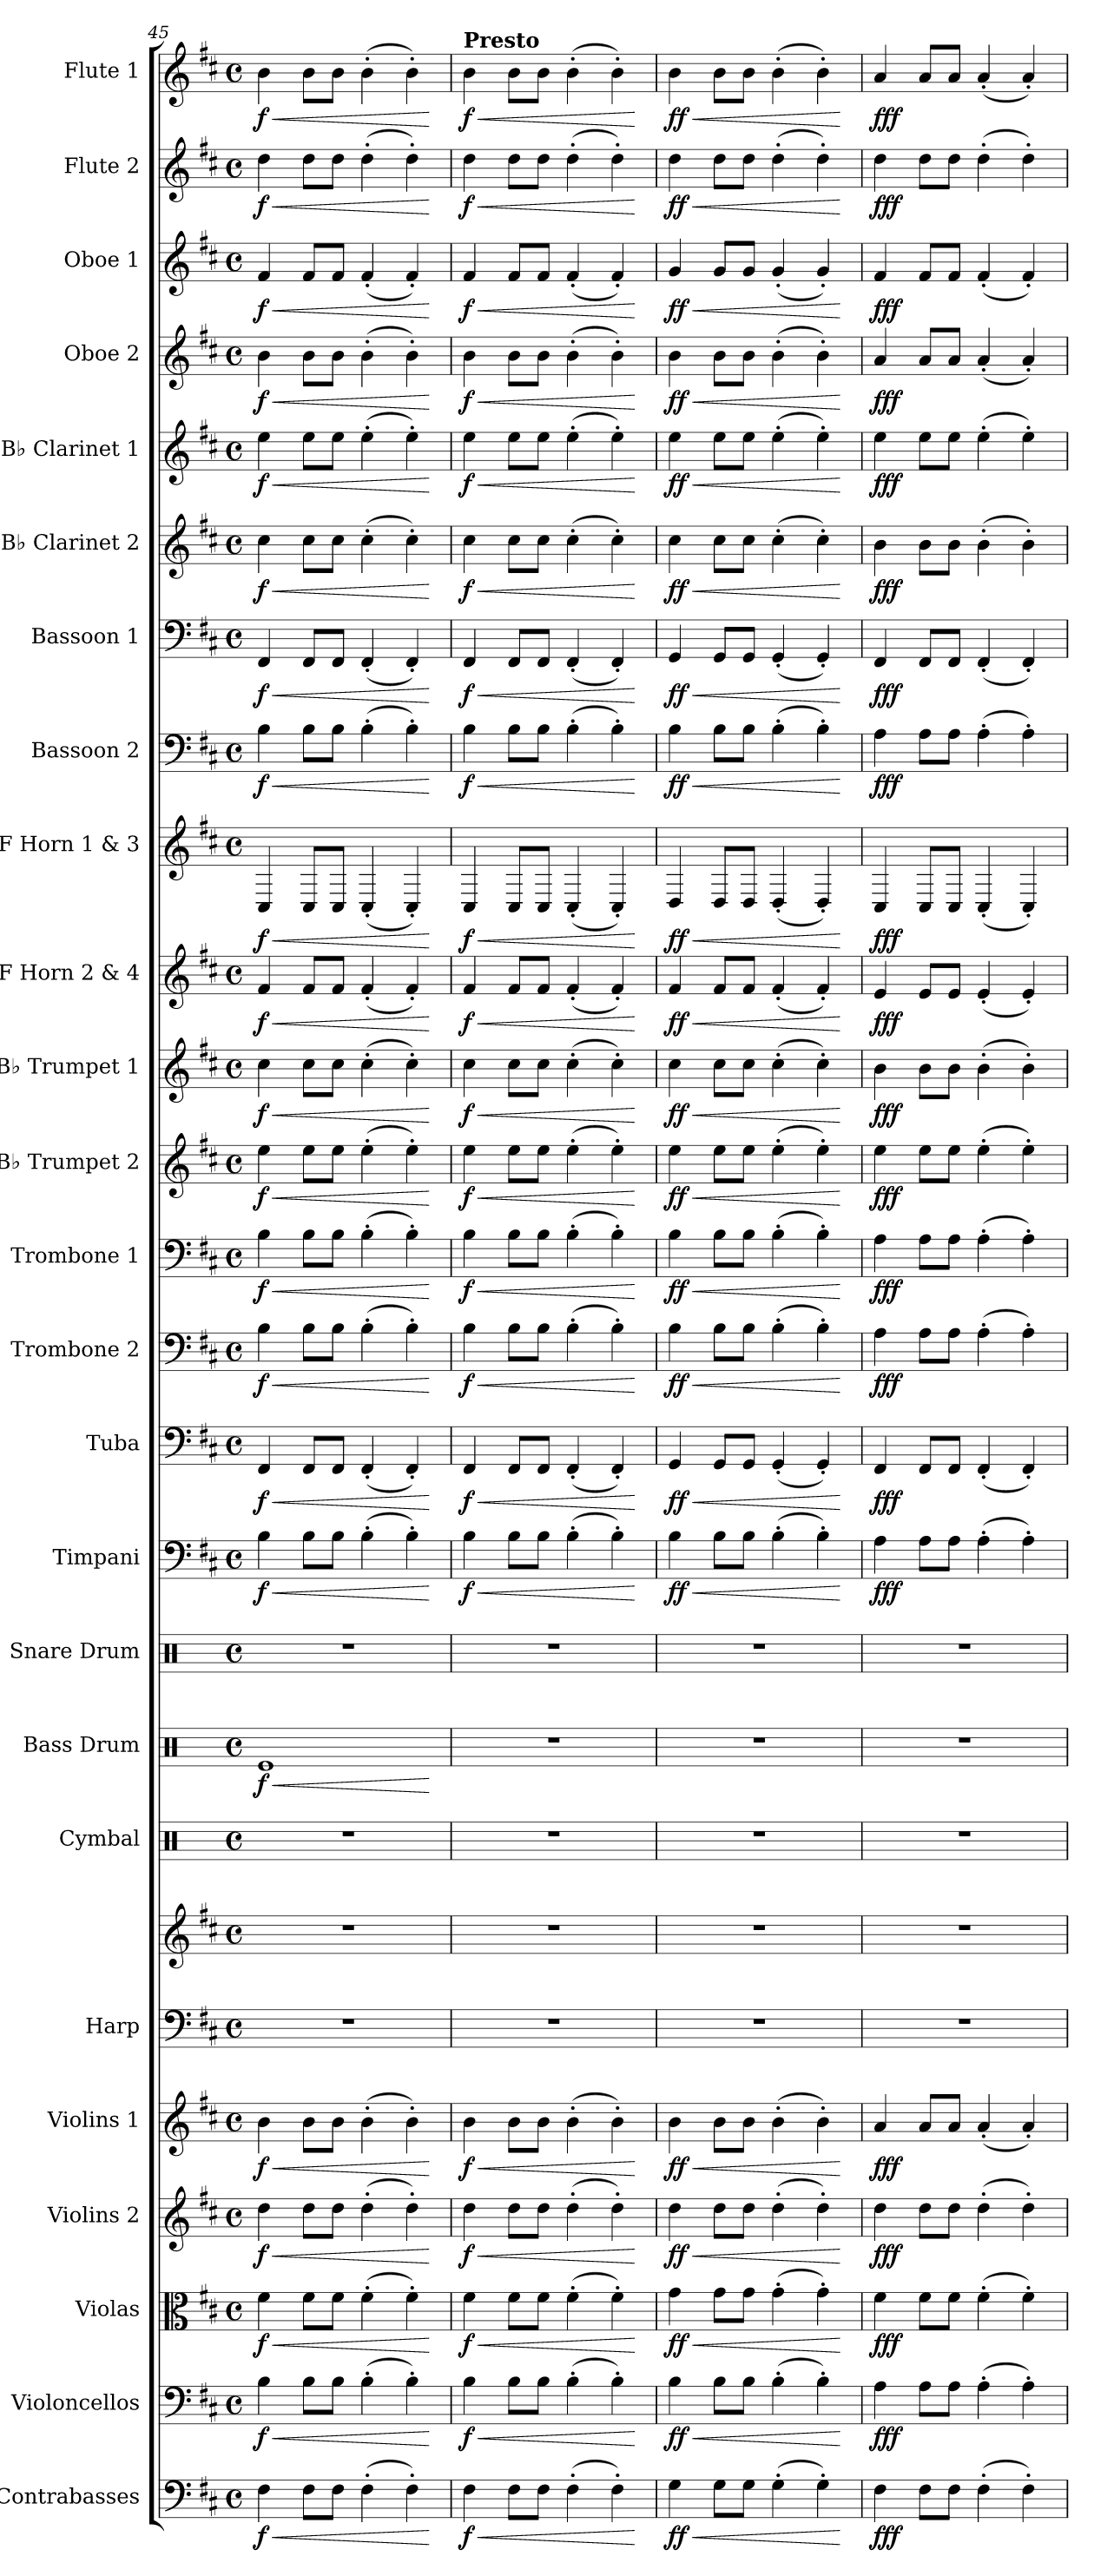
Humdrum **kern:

**kern	**dynam	**kern	**dynam	**kern	**dynam	**kern	**dynam	**kern	**dynam	**kern	**kern	**kern	**kern	**dynam	**kern	**kern	**dynam	**kern	**dynam	**kern	**dynam	**kern	**dynam	**kern	**dynam	**kern	**dynam	**kern	**dynam	**kern	**dynam	**kern	**dynam	**kern	**dynam	**kern	**dynam	**kern	**dynam	**kern	**dynam	**kern	**dynam	**kern	**dynam	**kern	**dynam
*part25	*part25	*part24	*part24	*part23	*part23	*part22	*part22	*part21	*part21	*part20	*part20	*part19	*part18	*part18	*part17	*part16	*part16	*part15	*part15	*part14	*part14	*part13	*part13	*part12	*part12	*part11	*part11	*part10	*part10	*part9	*part9	*part8	*part8	*part7	*part7	*part6	*part6	*part5	*part5	*part4	*part4	*part3	*part3	*part2	*part2	*part1	*part1
*staff26	*staff26	*staff25	*staff25	*staff24	*staff24	*staff23	*staff23	*staff22	*staff22	*staff21	*staff20	*staff19	*staff18	*staff18	*staff17	*staff16	*staff16	*staff15	*staff15	*staff14	*staff14	*staff13	*staff13	*staff12	*staff12	*staff11	*staff11	*staff10	*staff10	*staff9	*staff9	*staff8	*staff8	*staff7	*staff7	*staff6	*staff6	*staff5	*staff5	*staff4	*staff4	*staff3	*staff3	*staff2	*staff2	*staff1	*staff1
*I"Contrabasses	*	*I"Violoncellos	*	*I"Violas	*	*I"Violins 2	*	*I"Violins 1	*	*I"Harp	*	*I"Cymbal	*I"Bass Drum	*	*I"Snare Drum	*I"Timpani	*	*I"Tuba	*	*I"Trombone 2	*	*I"Trombone 1	*	*I"B♭ Trumpet 2	*	*I"B♭ Trumpet 1	*	*I"F Horn 2 &amp; 4	*	*I"F Horn 1 &amp; 3	*	*I"Bassoon 2	*	*I"Bassoon 1	*	*I"B♭ Clarinet 2	*	*I"B♭ Clarinet 1	*	*I"Oboe 2	*	*I"Oboe 1	*	*I"Flute 2	*	*I"Flute 1	*
*I'Cbs.	*	*I'Vcs.	*	*I'Vlas.	*	*I'Vlns. 2	*	*I'Vlns. 1	*	*I'Hrp.	*	*I'Cym.	*I'B. Dr.	*	*I'Sn. Dr.	*I'Timp.	*	*I'Tba.	*	*I'Tbn. 2	*	*I'Tbn. 1	*	*I'B♭ Tpt. 2	*	*I'B♭ Tpt. 1	*	*I'F Hn. 2 4	*	*I'F Hn. 1 3	*	*I'Bsn. 2	*	*I'Bsn. 1	*	*I'B♭ Cl. 2	*	*I'B♭ Cl. 1	*	*I'Ob. 2	*	*I'Ob. 1	*	*I'Fl. 2	*	*I'Fl. 1	*
*clefF4	*	*clefF4	*	*clefC3	*	*clefG2	*	*clefG2	*	*clefF4	*clefG2	*clefX	*clefX	*	*clefX	*clefF4	*	*clefF4	*	*clefF4	*	*clefF4	*	*clefG2	*	*clefG2	*	*clefG2	*	*clefG2	*	*clefF4	*	*clefF4	*	*clefG2	*	*clefG2	*	*clefG2	*	*clefG2	*	*clefG2	*	*clefG2	*
*ITrd7c12	*	*	*	*	*	*	*	*	*	*	*	*	*	*	*	*	*	*	*	*	*	*	*	*ITrd1c2	*	*ITrd1c2	*	*ITrd4c7	*	*ITrd4c7	*	*	*	*	*	*ITrd1c2	*	*ITrd1c2	*	*	*	*	*	*	*	*	*
*k[f#c#]	*	*k[f#c#]	*	*k[f#c#]	*	*k[f#c#]	*	*k[f#c#]	*	*k[f#c#]	*k[f#c#]	*k[]	*k[]	*	*k[]	*k[f#c#]	*	*k[f#c#]	*	*k[f#c#]	*	*k[f#c#]	*	*k[]	*	*k[]	*	*k[f#]	*	*k[f#]	*	*k[f#c#]	*	*k[f#c#]	*	*k[]	*	*k[]	*	*k[f#c#]	*	*k[f#c#]	*	*k[f#c#]	*	*k[f#c#]	*
*M4/4	*	*M4/4	*	*M4/4	*	*M4/4	*	*M4/4	*	*M4/4	*M4/4	*M4/4	*M4/4	*	*M4/4	*M4/4	*	*M4/4	*	*M4/4	*	*M4/4	*	*M4/4	*	*M4/4	*	*M4/4	*	*M4/4	*	*M4/4	*	*M4/4	*	*M4/4	*	*M4/4	*	*M4/4	*	*M4/4	*	*M4/4	*	*M4/4	*
*met(c)	*	*met(c)	*	*met(c)	*	*met(c)	*	*met(c)	*	*met(c)	*met(c)	*met(c)	*met(c)	*	*met(c)	*met(c)	*	*met(c)	*	*met(c)	*	*met(c)	*	*met(c)	*	*met(c)	*	*met(c)	*	*met(c)	*	*met(c)	*	*met(c)	*	*met(c)	*	*met(c)	*	*met(c)	*	*met(c)	*	*met(c)	*	*met(c)	*
=45	=45	=45	=45	=45	=45	=45	=45	=45	=45	=45	=45	=45	=45	=45	=45	=45	=45	=45	=45	=45	=45	=45	=45	=45	=45	=45	=45	=45	=45	=45	=45	=45	=45	=45	=45	=45	=45	=45	=45	=45	=45	=45	=45	=45	=45	=45	=45
!	!LO:HP:b	!	!LO:HP:b	!	!LO:HP:b	!	!LO:HP:b	!	!LO:HP:b	!	!	!	!	!LO:HP:b	!	!	!LO:HP:b	!	!LO:HP:b	!	!LO:HP:b	!	!LO:HP:b	!	!LO:HP:b	!	!LO:HP:b	!	!LO:HP:b	!	!LO:HP:b	!	!LO:HP:b	!	!LO:HP:b	!	!LO:HP:b	!	!LO:HP:b	!	!LO:HP:b	!	!LO:HP:b	!	!LO:HP:b	!	!LO:HP:b
!	!LO:DY:n=1:b	!	!LO:DY:n=1:b	!	!LO:DY:n=1:b	!	!LO:DY:n=1:b	!	!LO:DY:n=1:b	!	!	!	!	!LO:DY:n=1:b	!	!	!LO:DY:n=1:b	!	!LO:DY:n=1:b	!	!LO:DY:n=1:b	!	!LO:DY:n=1:b	!	!LO:DY:n=1:b	!	!LO:DY:n=1:b	!	!LO:DY:n=1:b	!	!LO:DY:n=1:b	!	!LO:DY:n=1:b	!	!LO:DY:n=1:b	!	!LO:DY:n=1:b	!	!LO:DY:n=1:b	!	!LO:DY:n=1:b	!	!LO:DY:n=1:b	!	!LO:DY:n=1:b	!	!LO:DY:n=1:b
4FF#\	< f	4B\	< f	4f#\	< f	4dd\	< f	4b\	< f	1r	1r	1r	1Re	< f	1r	4B\	< f	4FF#/	< f	4B\	< f	4B\	< f	4dd\	< f	4b\	< f	4B/	< f	4FF#/	< f	4B\	< f	4FF#/	< f	4b\	< f	4dd\	< f	4b\	< f	4f#/	< f	4dd\	< f	4b\	< f
8FF#\L	.	8B\L	.	8f#\L	.	8dd\L	.	8b\L	.	.	.	.	.	.	.	8B\L	.	8FF#/L	.	8B\L	.	8B\L	.	8dd\L	.	8b\L	.	8B/L	.	8FF#/L	.	8B\L	.	8FF#/L	.	8b\L	.	8dd\L	.	8b\L	.	8f#/L	.	8dd\L	.	8b\L	.
8FF#\J	.	8B\J	.	8f#\J	.	8dd\J	.	8b\J	.	.	.	.	.	.	.	8B\J	.	8FF#/J	.	8B\J	.	8B\J	.	8dd\J	.	8b\J	.	8B/J	.	8FF#/J	.	8B\J	.	8FF#/J	.	8b\J	.	8dd\J	.	8b\J	.	8f#/J	.	8dd\J	.	8b\J	.
(>4FF#'\	.	(>4B'\	.	(>4f#'\	.	(>4dd'\	.	(>4b'\	.	.	.	.	.	.	.	(>4B'\	.	(<4FF#'/	.	(>4B'\	.	(>4B'\	.	(>4dd'\	.	(>4b'\	.	(<4B'/	.	(<4FF#'/	.	(>4B'\	.	(<4FF#'/	.	(>4b'\	.	(>4dd'\	.	(>4b'\	.	(<4f#'/	.	(>4dd'\	.	(>4b'\	.
4FF#'\)	.	4B'\)	.	4f#'\)	.	4dd'\)	.	4b'\)	.	.	.	.	.	.	.	4B'\)	.	4FF#'/)	.	4B'\)	.	4B'\)	.	4dd'\)	.	4b'\)	.	4B'/)	.	4FF#'/)	.	4B'\)	.	4FF#'/)	.	4b'\)	.	4dd'\)	.	4b'\)	.	4f#'/)	.	4dd'\)	.	4b'\)	.
.	[	.	[	.	[	.	[	.	[	.	.	.	.	[	.	.	[	.	[	.	[	.	[	.	[	.	[	.	[	.	[	.	[	.	[	.	[	.	[	.	[	.	[	.	[	.	[
=46	=46	=46	=46	=46	=46	=46	=46	=46	=46	=46	=46	=46	=46	=46	=46	=46	=46	=46	=46	=46	=46	=46	=46	=46	=46	=46	=46	=46	=46	=46	=46	=46	=46	=46	=46	=46	=46	=46	=46	=46	=46	=46	=46	=46	=46	=46	=46
!	!	!	!	!	!	!	!	!	!	!	!	!	!	!	!	!	!	!	!	!	!	!	!	!	!	!	!	!	!	!	!	!	!	!	!	!	!	!	!	!	!	!	!	!	!	!LO:TX:a:B:t=Presto	!
!	!LO:HP:b	!	!LO:HP:b	!	!LO:HP:b	!	!LO:HP:b	!	!LO:HP:b	!	!	!	!	!	!	!	!LO:HP:b	!	!LO:HP:b	!	!LO:HP:b	!	!LO:HP:b	!	!LO:HP:b	!	!LO:HP:b	!	!LO:HP:b	!	!LO:HP:b	!	!LO:HP:b	!	!LO:HP:b	!	!LO:HP:b	!	!LO:HP:b	!	!LO:HP:b	!	!LO:HP:b	!	!LO:HP:b	!	!LO:HP:b
!	!LO:DY:n=1:b	!	!LO:DY:n=1:b	!	!LO:DY:n=1:b	!	!LO:DY:n=1:b	!	!LO:DY:n=1:b	!	!	!	!	!	!	!	!LO:DY:n=1:b	!	!LO:DY:n=1:b	!	!LO:DY:n=1:b	!	!LO:DY:n=1:b	!	!LO:DY:n=1:b	!	!LO:DY:n=1:b	!	!LO:DY:n=1:b	!	!LO:DY:n=1:b	!	!LO:DY:n=1:b	!	!LO:DY:n=1:b	!	!LO:DY:n=1:b	!	!LO:DY:n=1:b	!	!LO:DY:n=1:b	!	!LO:DY:n=1:b	!	!LO:DY:n=1:b	!	!LO:DY:n=1:b
4FF#\	< f	4B\	< f	4f#\	< f	4dd\	< f	4b\	< f	1r	1r	1r	1r	.	1r	4B\	< f	4FF#/	< f	4B\	< f	4B\	< f	4dd\	< f	4b\	< f	4B/	< f	4FF#/	< f	4B\	< f	4FF#/	< f	4b\	< f	4dd\	< f	4b\	< f	4f#/	< f	4dd\	< f	4b\	< f
8FF#\L	.	8B\L	.	8f#\L	.	8dd\L	.	8b\L	.	.	.	.	.	.	.	8B\L	.	8FF#/L	.	8B\L	.	8B\L	.	8dd\L	.	8b\L	.	8B/L	.	8FF#/L	.	8B\L	.	8FF#/L	.	8b\L	.	8dd\L	.	8b\L	.	8f#/L	.	8dd\L	.	8b\L	.
8FF#\J	.	8B\J	.	8f#\J	.	8dd\J	.	8b\J	.	.	.	.	.	.	.	8B\J	.	8FF#/J	.	8B\J	.	8B\J	.	8dd\J	.	8b\J	.	8B/J	.	8FF#/J	.	8B\J	.	8FF#/J	.	8b\J	.	8dd\J	.	8b\J	.	8f#/J	.	8dd\J	.	8b\J	.
(>4FF#'\	.	(>4B'\	.	(>4f#'\	.	(>4dd'\	.	(>4b'\	.	.	.	.	.	.	.	(>4B'\	.	(<4FF#'/	.	(>4B'\	.	(>4B'\	.	(>4dd'\	.	(>4b'\	.	(<4B'/	.	(<4FF#'/	.	(>4B'\	.	(<4FF#'/	.	(>4b'\	.	(>4dd'\	.	(>4b'\	.	(<4f#'/	.	(>4dd'\	.	(>4b'\	.
4FF#'\)	.	4B'\)	.	4f#'\)	.	4dd'\)	.	4b'\)	.	.	.	.	.	.	.	4B'\)	.	4FF#'/)	.	4B'\)	.	4B'\)	.	4dd'\)	.	4b'\)	.	4B'/)	.	4FF#'/)	.	4B'\)	.	4FF#'/)	.	4b'\)	.	4dd'\)	.	4b'\)	.	4f#'/)	.	4dd'\)	.	4b'\)	.
.	[	.	[	.	[	.	[	.	[	.	.	.	.	.	.	.	[	.	[	.	[	.	[	.	[	.	[	.	[	.	[	.	[	.	[	.	[	.	[	.	[	.	[	.	[	.	[
=47	=47	=47	=47	=47	=47	=47	=47	=47	=47	=47	=47	=47	=47	=47	=47	=47	=47	=47	=47	=47	=47	=47	=47	=47	=47	=47	=47	=47	=47	=47	=47	=47	=47	=47	=47	=47	=47	=47	=47	=47	=47	=47	=47	=47	=47	=47	=47
!	!LO:HP:b	!	!LO:HP:b	!	!LO:HP:b	!	!LO:HP:b	!	!LO:HP:b	!	!	!	!	!	!	!	!LO:HP:b	!	!LO:HP:b	!	!LO:HP:b	!	!LO:HP:b	!	!LO:HP:b	!	!LO:HP:b	!	!LO:HP:b	!	!LO:HP:b	!	!LO:HP:b	!	!LO:HP:b	!	!LO:HP:b	!	!LO:HP:b	!	!LO:HP:b	!	!LO:HP:b	!	!LO:HP:b	!	!LO:HP:b
!	!LO:DY:n=1:b	!	!LO:DY:n=1:b	!	!LO:DY:n=1:b	!	!LO:DY:n=1:b	!	!LO:DY:n=1:b	!	!	!	!	!	!	!	!LO:DY:n=1:b	!	!LO:DY:n=1:b	!	!LO:DY:n=1:b	!	!LO:DY:n=1:b	!	!LO:DY:n=1:b	!	!LO:DY:n=1:b	!	!LO:DY:n=1:b	!	!LO:DY:n=1:b	!	!LO:DY:n=1:b	!	!LO:DY:n=1:b	!	!LO:DY:n=1:b	!	!LO:DY:n=1:b	!	!LO:DY:n=1:b	!	!LO:DY:n=1:b	!	!LO:DY:n=1:b	!	!LO:DY:n=1:b
4GG\	< ff	4B\	< ff	4g\	< ff	4dd\	< ff	4b\	< ff	1r	1r	1r	1r	.	1r	4B\	< ff	4GG/	< ff	4B\	< ff	4B\	< ff	4dd\	< ff	4b\	< ff	4B/	< ff	4GG/	< ff	4B\	< ff	4GG/	< ff	4b\	< ff	4dd\	< ff	4b\	< ff	4g/	< ff	4dd\	< ff	4b\	< ff
8GG\L	.	8B\L	.	8g\L	.	8dd\L	.	8b\L	.	.	.	.	.	.	.	8B\L	.	8GG/L	.	8B\L	.	8B\L	.	8dd\L	.	8b\L	.	8B/L	.	8GG/L	.	8B\L	.	8GG/L	.	8b\L	.	8dd\L	.	8b\L	.	8g/L	.	8dd\L	.	8b\L	.
8GG\J	.	8B\J	.	8g\J	.	8dd\J	.	8b\J	.	.	.	.	.	.	.	8B\J	.	8GG/J	.	8B\J	.	8B\J	.	8dd\J	.	8b\J	.	8B/J	.	8GG/J	.	8B\J	.	8GG/J	.	8b\J	.	8dd\J	.	8b\J	.	8g/J	.	8dd\J	.	8b\J	.
(>4GG'\	.	(>4B'\	.	(>4g'\	.	(>4dd'\	.	(>4b'\	.	.	.	.	.	.	.	(>4B'\	.	(<4GG'/	.	(>4B'\	.	(>4B'\	.	(>4dd'\	.	(>4b'\	.	(<4B'/	.	(<4GG'/	.	(>4B'\	.	(<4GG'/	.	(>4b'\	.	(>4dd'\	.	(>4b'\	.	(<4g'/	.	(>4dd'\	.	(>4b'\	.
4GG'\)	.	4B'\)	.	4g'\)	.	4dd'\)	.	4b'\)	.	.	.	.	.	.	.	4B'\)	.	4GG'/)	.	4B'\)	.	4B'\)	.	4dd'\)	.	4b'\)	.	4B'/)	.	4GG'/)	.	4B'\)	.	4GG'/)	.	4b'\)	.	4dd'\)	.	4b'\)	.	4g'/)	.	4dd'\)	.	4b'\)	.
.	[	.	[	.	[	.	[	.	[	.	.	.	.	.	.	.	[	.	[	.	[	.	[	.	[	.	[	.	[	.	[	.	[	.	[	.	[	.	[	.	[	.	[	.	[	.	[
=48	=48	=48	=48	=48	=48	=48	=48	=48	=48	=48	=48	=48	=48	=48	=48	=48	=48	=48	=48	=48	=48	=48	=48	=48	=48	=48	=48	=48	=48	=48	=48	=48	=48	=48	=48	=48	=48	=48	=48	=48	=48	=48	=48	=48	=48	=48	=48
!	!LO:DY:b	!	!LO:DY:b	!	!LO:DY:b	!	!LO:DY:b	!	!LO:DY:b	!	!	!	!	!	!	!	!LO:DY:b	!	!LO:DY:b	!	!LO:DY:b	!	!LO:DY:b	!	!LO:DY:b	!	!LO:DY:b	!	!LO:DY:b	!	!LO:DY:b	!	!LO:DY:b	!	!LO:DY:b	!	!LO:DY:b	!	!LO:DY:b	!	!LO:DY:b	!	!LO:DY:b	!	!LO:DY:b	!	!LO:DY:b
4FF#\	fff	4A\	fff	4f#\	fff	4dd\	fff	4a/	fff	1r	1r	1r	1r	.	1r	4A\	fff	4FF#/	fff	4A\	fff	4A\	fff	4dd\	fff	4a\	fff	4A/	fff	4FF#/	fff	4A\	fff	4FF#/	fff	4a\	fff	4dd\	fff	4a/	fff	4f#/	fff	4dd\	fff	4a/	fff
8FF#\L	.	8A\L	.	8f#\L	.	8dd\L	.	8a/L	.	.	.	.	.	.	.	8A\L	.	8FF#/L	.	8A\L	.	8A\L	.	8dd\L	.	8a\L	.	8A/L	.	8FF#/L	.	8A\L	.	8FF#/L	.	8a\L	.	8dd\L	.	8a/L	.	8f#/L	.	8dd\L	.	8a/L	.
8FF#\J	.	8A\J	.	8f#\J	.	8dd\J	.	8a/J	.	.	.	.	.	.	.	8A\J	.	8FF#/J	.	8A\J	.	8A\J	.	8dd\J	.	8a\J	.	8A/J	.	8FF#/J	.	8A\J	.	8FF#/J	.	8a\J	.	8dd\J	.	8a/J	.	8f#/J	.	8dd\J	.	8a/J	.
(>4FF#'\	.	(>4A'\	.	(>4f#'\	.	(>4dd'\	.	(<4a'/	.	.	.	.	.	.	.	(>4A'\	.	(<4FF#'/	.	(>4A'\	.	(>4A'\	.	(>4dd'\	.	(>4a'\	.	(<4A'/	.	(<4FF#'/	.	(>4A'\	.	(<4FF#'/	.	(>4a'\	.	(>4dd'\	.	(<4a'/	.	(<4f#'/	.	(>4dd'\	.	(<4a'/	.
4FF#'\)	.	4A'\)	.	4f#'\)	.	4dd'\)	.	4a'/)	.	.	.	.	.	.	.	4A'\)	.	4FF#'/)	.	4A'\)	.	4A'\)	.	4dd'\)	.	4a'\)	.	4A'/)	.	4FF#'/)	.	4A'\)	.	4FF#'/)	.	4a'\)	.	4dd'\)	.	4a'/)	.	4f#'/)	.	4dd'\)	.	4a'/)	.
=	=	=	=	=	=	=	=	=	=	=	=	=	=	=	=	=	=	=	=	=	=	=	=	=	=	=	=	=	=	=	=	=	=	=	=	=	=	=	=	=	=	=	=	=	=	=	=
*-	*-	*-	*-	*-	*-	*-	*-	*-	*-	*-	*-	*-	*-	*-	*-	*-	*-	*-	*-	*-	*-	*-	*-	*-	*-	*-	*-	*-	*-	*-	*-	*-	*-	*-	*-	*-	*-	*-	*-	*-	*-	*-	*-	*-	*-	*-	*-
